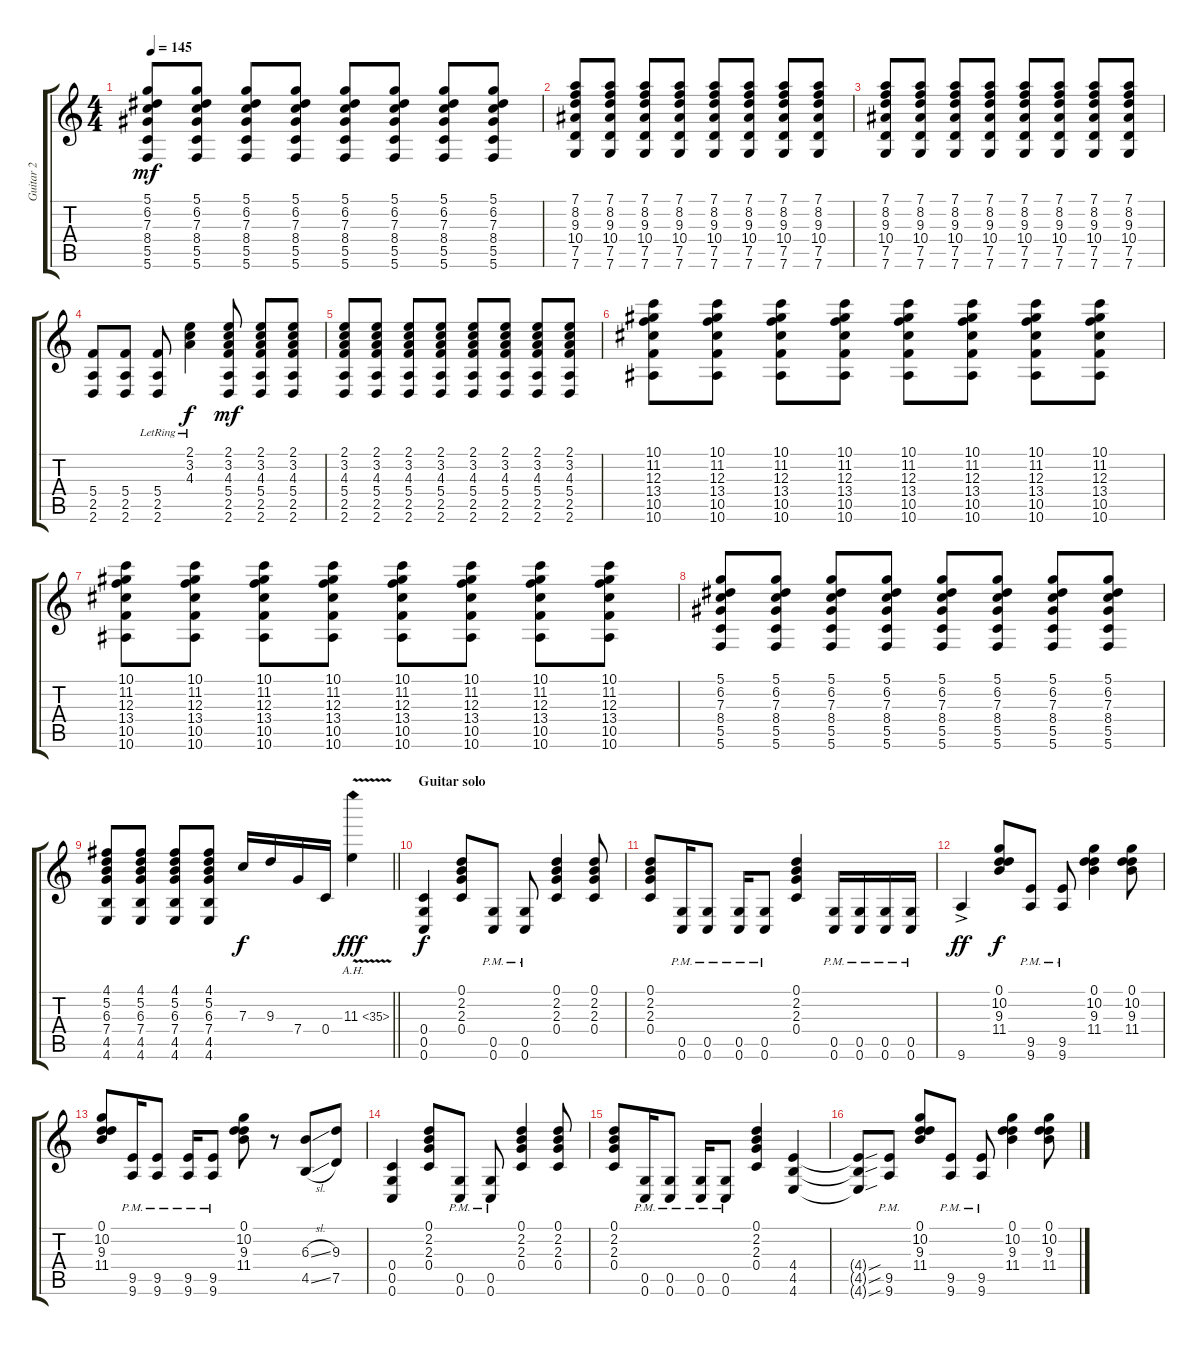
\track ("Guitar 2" "Guitar 2") {instrument distortionguitar}
\staff {score tabs}
\tuning (D4 A3 F3 C3 G2 C2) {hide}
\ts (4 4)
\tempo 145
\clef g2
\ks c
(5.1 6.2 7.3 8.4 5.5 5.6).8{dy mf} (5.1 6.2 7.3 8.4 5.5 5.6).8 (5.1 6.2 7.3 8.4 5.5 5.6).8 (5.1 6.2 7.3 8.4 5.5 5.6).8 (5.1 6.2 7.3 8.4 5.5 5.6).8 (5.1 6.2 7.3 8.4 5.5 5.6).8 (5.1 6.2 7.3 8.4 5.5 5.6).8 (5.1 6.2 7.3 8.4 5.5 5.6).8 |
(7.1 8.2 9.3 10.4 7.5 7.6).8 (7.1 8.2 9.3 10.4 7.5 7.6).8 (7.1 8.2 9.3 10.4 7.5 7.6).8 (7.1 8.2 9.3 10.4 7.5 7.6).8 (7.1 8.2 9.3 10.4 7.5 7.6).8 (7.1 8.2 9.3 10.4 7.5 7.6).8 (7.1 8.2 9.3 10.4 7.5 7.6).8 (7.1 8.2 9.3 10.4 7.5 7.6).8 |
(7.1 8.2 9.3 10.4 7.5 7.6).8 (7.1 8.2 9.3 10.4 7.5 7.6).8 (7.1 8.2 9.3 10.4 7.5 7.6).8 (7.1 8.2 9.3 10.4 7.5 7.6).8 (7.1 8.2 9.3 10.4 7.5 7.6).8 (7.1 8.2 9.3 10.4 7.5 7.6).8 (7.1 8.2 9.3 10.4 7.5 7.6).8 (7.1 8.2 9.3 10.4 7.5 7.6).8 |
(5.4 2.5 2.6).8 (5.4 2.5 2.6).8 (5.4{lr} 2.5{lr} 2.6{lr}).8 (2.1{lr} 3.2{lr} 4.3).4{dy f} (2.1 3.2 4.3 5.4 2.5 2.6).8{dy mf} (2.1 3.2 4.3 5.4 2.5 2.6).8 (2.1 3.2 4.3 5.4 2.5 2.6).8 |
(2.1 3.2 4.3 5.4 2.5 2.6).8 (2.1 3.2 4.3 5.4 2.5 2.6).8 (2.1 3.2 4.3 5.4 2.5 2.6).8 (2.1 3.2 4.3 5.4 2.5 2.6).8 (2.1 3.2 4.3 5.4 2.5 2.6).8 (2.1 3.2 4.3 5.4 2.5 2.6).8 (2.1 3.2 4.3 5.4 2.5 2.6).8 (2.1 3.2 4.3 5.4 2.5 2.6).8 |
(10.1 11.2 12.3 13.4 10.5 10.6).8 (10.1 11.2 12.3 13.4 10.5 10.6).8 (10.1 11.2 12.3 13.4 10.5 10.6).8 (10.1 11.2 12.3 13.4 10.5 10.6).8 (10.1 11.2 12.3 13.4 10.5 10.6).8 (10.1 11.2 12.3 13.4 10.5 10.6).8 (10.1 11.2 12.3 13.4 10.5 10.6).8 (10.1 11.2 12.3 13.4 10.5 10.6).8 |
(10.1 11.2 12.3 13.4 10.5 10.6).8 (10.1 11.2 12.3 13.4 10.5 10.6).8 (10.1 11.2 12.3 13.4 10.5 10.6).8 (10.1 11.2 12.3 13.4 10.5 10.6).8 (10.1 11.2 12.3 13.4 10.5 10.6).8 (10.1 11.2 12.3 13.4 10.5 10.6).8 (10.1 11.2 12.3 13.4 10.5 10.6).8 (10.1 11.2 12.3 13.4 10.5 10.6).8 |
(5.1 6.2 7.3 8.4 5.5 5.6).8 (5.1 6.2 7.3 8.4 5.5 5.6).8 (5.1 6.2 7.3 8.4 5.5 5.6).8 (5.1 6.2 7.3 8.4 5.5 5.6).8 (5.1 6.2 7.3 8.4 5.5 5.6).8 (5.1 6.2 7.3 8.4 5.5 5.6).8 (5.1 6.2 7.3 8.4 5.5 5.6).8 (5.1 6.2 7.3 8.4 5.5 5.6).8 |
\barLineRight lightlight
(4.1 5.2 6.3 7.4 4.5 4.6).8 (4.1 5.2 6.3 7.4 4.5 4.6).8 (4.1 5.2 6.3 7.4 4.5 4.6).8 (4.1 5.2 6.3 7.4 4.5 4.6).8 7.3.16{dy f} 9.3.16 7.4.16 0.4.16 11.3{ah 24 v}.4{dy fff} |
\section ("" "Guitar solo")
(0.4 0.5 0.6).4{dy f} (0.1 2.2 2.3 0.4).8 (0.5{pm} 0.6{pm}).8 (0.5{pm} 0.6{pm}).8 (0.1 2.2 2.3 0.4).4 (0.1 2.2 2.3 0.4).8 |
(0.1 2.2 2.3 0.4).8 (0.5{pm} 0.6{pm}).16 (0.5{pm} 0.6{pm}).8 (0.5{pm} 0.6{pm}).16 (0.5{pm} 0.6{pm}).8 (0.1 2.2 2.3 0.4).4 (0.5{pm} 0.6{pm}).16 (0.5{pm} 0.6{pm}).16 (0.5{pm} 0.6{pm}).16 (0.5{pm} 0.6{pm}).16 |
9.6{ac}.4{dy ff} (0.1 10.2 9.3 11.4).8{dy f} (9.5{pm} 9.6{pm}).8 (9.5{pm} 9.6{pm}).8 (0.1 10.2 9.3 11.4).4 (0.1 10.2 9.3 11.4).8 |
(0.1 10.2 9.3 11.4).8 (9.5{pm} 9.6{pm}).16 (9.5{pm} 9.6{pm}).8 (9.5{pm} 9.6{pm}).16 (9.5{pm} 9.6{pm}).8 (0.1 10.2 9.3 11.4).8 r.8 (6.3{sl} 4.5{sl}).8 (9.3 7.5).8 |
(0.4 0.5 0.6).4 (0.1 2.2 2.3 0.4).8 (0.5{pm} 0.6{pm}).8 (0.5{pm} 0.6{pm}).8 (0.1 2.2 2.3 0.4).4 (0.1 2.2 2.3 0.4).8 |
(0.1 2.2 2.3 0.4).8 (0.5{pm} 0.6{pm}).16 (0.5{pm} 0.6{pm}).8 (0.5{pm} 0.6{pm}).16 (0.5{pm} 0.6{pm}).8 (0.1 2.2 2.3 0.4).4 (4.4 4.5 4.6).4 |
(4.4{sou t} 4.5{sou t} 4.6{sou t}).8 (9.5{pm} 9.6{pm}).8 (0.1 10.2 9.3 11.4).8 (9.5{pm} 9.6{pm}).8 (9.5{pm} 9.6{pm}).8 (0.1 10.2 9.3 11.4).4 (0.1 10.2 9.3 11.4).8
